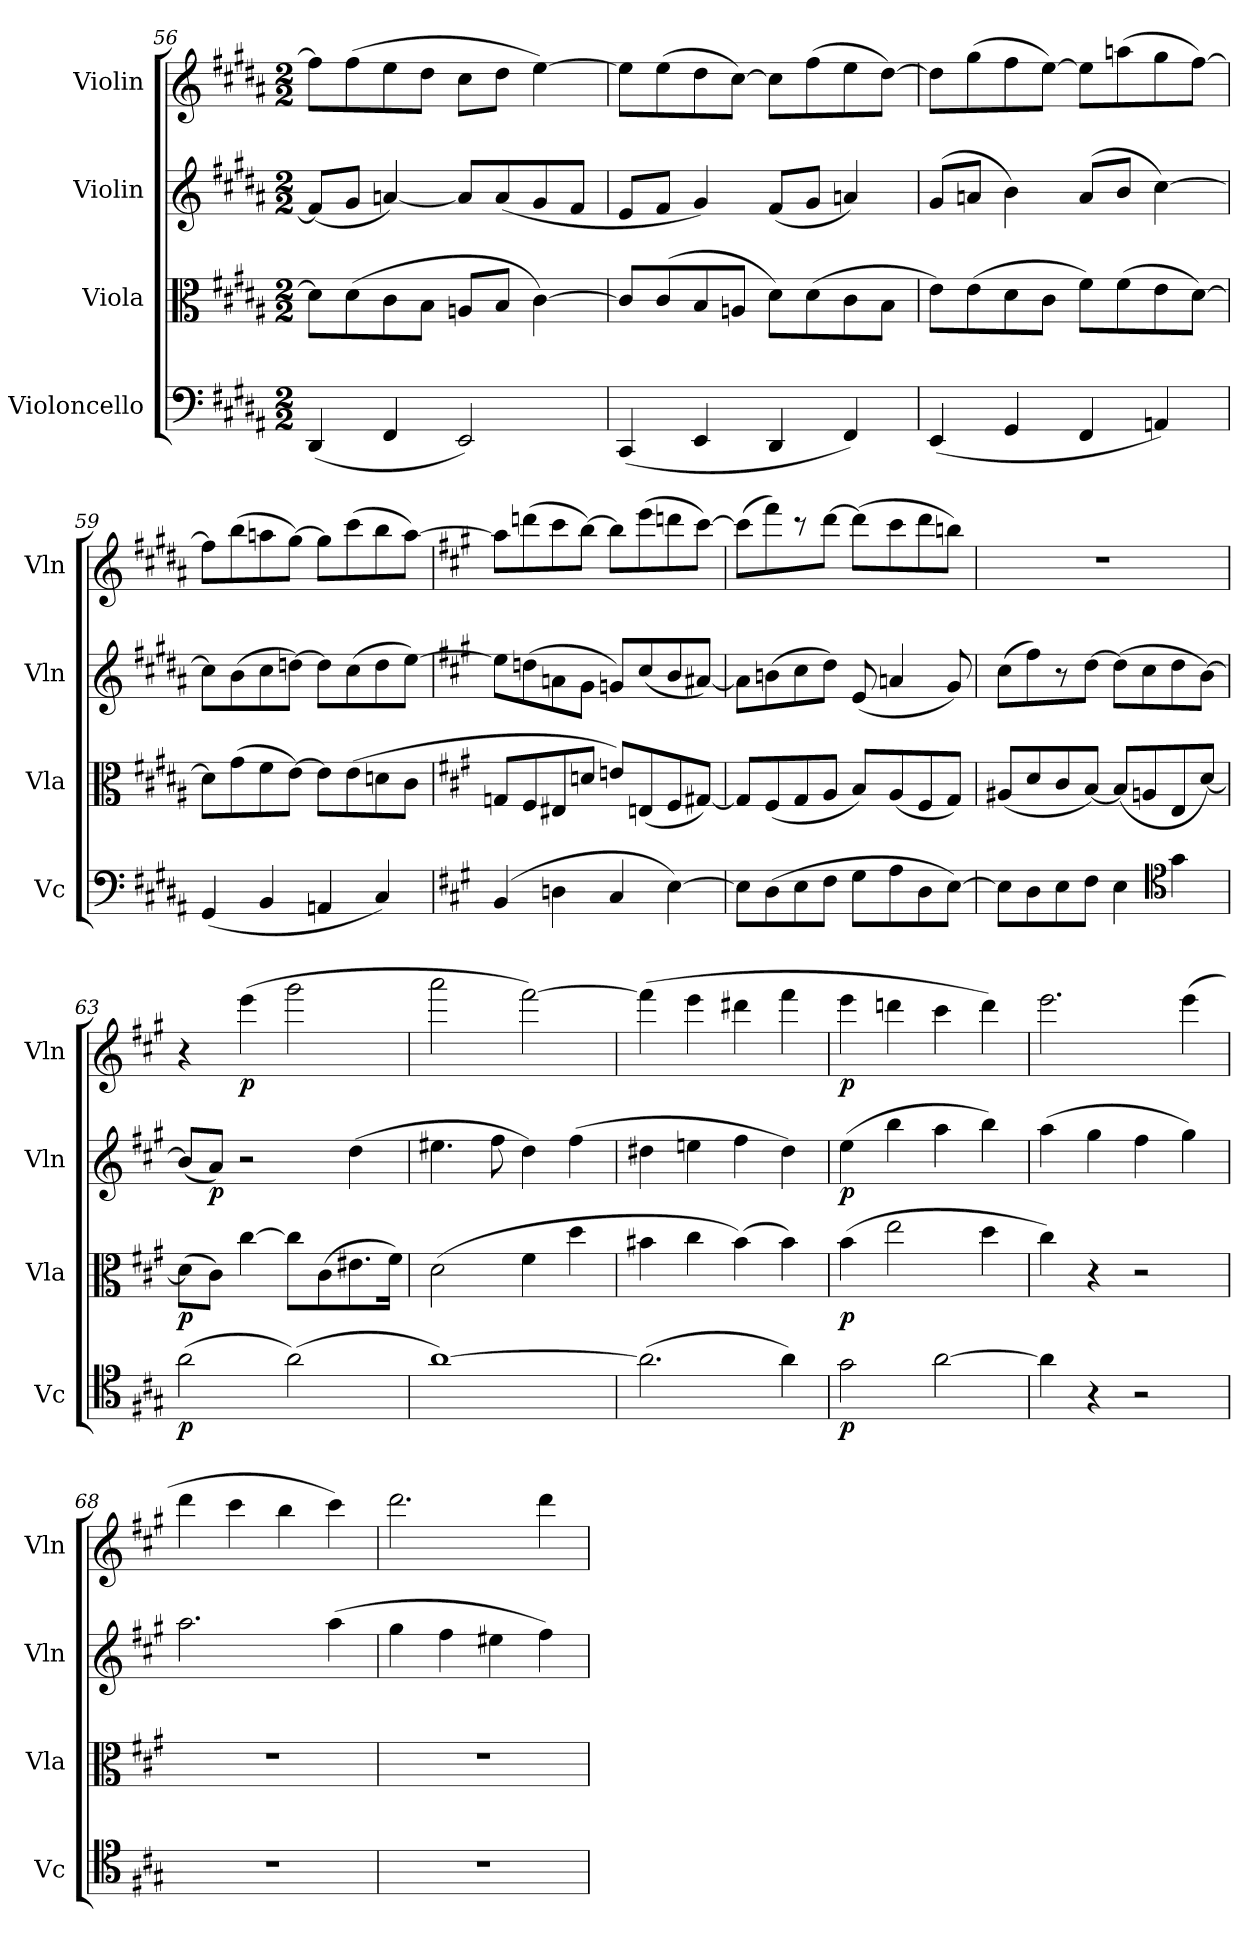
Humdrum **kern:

**kern	**dynam	**kern	**dynam	**kern	**dynam	**kern	**dynam
*part4	*part4	*part3	*part3	*part2	*part2	*part1	*part1
*staff4	*staff4	*staff3	*staff3	*staff2	*staff2	*staff1	*staff1
*I"Violoncello	*	*I"Viola	*	*I"Violin	*	*I"Violin	*
*I'Vc	*	*I'Vla	*	*I'Vln	*	*I'Vln	*
*clefF4	*	*clefC3	*	*clefG2	*	*clefG2	*
*k[f#c#g#d#a#]	*	*k[f#c#g#d#a#]	*	*k[f#c#g#d#a#]	*	*k[f#c#g#d#a#]	*
*M2/2	*	*M2/2	*	*M2/2	*	*M2/2	*
=56	=56	=56	=56	=56	=56	=56	=56
(4DD#/	.	8d#\L]	.	(8f#/L]	.	8ff#\L]	.
.	.	(8d#\	.	8g#/J	.	(8ff#\	.
4FF#/	.	8c#\	.	[4an/)	.	8ee\	.
.	.	8B\J	.	.	.	8dd#\J	.
2EE/)	.	8An/L	.	8a/L]	.	8cc#\L	.
.	.	8B/J	.	(8a/	.	8dd#\J	.
.	.	[4c#\)	.	8g#/	.	[4ee\)	.
.	.	.	.	8f#/J	.	.	.
=57	=57	=57	=57	=57	=57	=57	=57
(4CC#/	.	8c#/L]	.	8e/L	.	8ee\L]	.
.	.	(8c#/	.	8f#/J	.	(8ee\	.
4EE/	.	8B/	.	4g#/)	.	8dd#\	.
.	.	8An/J	.	.	.	[8cc#\J)	.
4DD#/	.	8d#\L)	.	(8f#/L	.	8cc#\L]	.
.	.	(8d#\	.	8g#/J	.	(8ff#\	.
4FF#/)	.	8c#\	.	4an/)	.	8ee\	.
.	.	8B\J	.	.	.	[8dd#\J)	.
=58	=58	=58	=58	=58	=58	=58	=58
(4EE/	.	8e\L)	.	(8g#/L	.	8dd#\L]	.
.	.	(8e\	.	8an/J	.	(8gg#\	.
4GG#/	.	8d#\	.	4b\)	.	8ff#\	.
.	.	8c#\J	.	.	.	[8ee\J)	.
4FF#/	.	8f#\L)	.	(8a/L	.	8ee\L]	.
.	.	(8f#\	.	8b/J	.	(8aan\	.
4AAn/)	.	8e\	.	[4cc#\)	.	8gg#\	.
.	.	[8d#\J)	.	.	.	[8ff#\J)	.
=59	=59	=59	=59	=59	=59	=59	=59
(4GG#/	.	8d#\L]	.	8cc#\L]	.	8ff#\L]	.
.	.	(8g#\	.	(8b\	.	(8bb\	.
4BB/	.	8f#\	.	8cc#\	.	8aan\	.
.	.	[8e\J)	.	[8ddn\J)	.	[8gg#\J)	.
4AAn/	.	8e\L]	.	8dd\L]	.	8gg#\L]	.
.	.	(8e\	.	(8cc#\	.	(8ccc#\	.
4C#/)	.	8dn\	.	8dd\	.	8bb\	.
.	.	8c#\J	.	[8ee\J)	.	[8aa\J)	.
=60	=60	=60	=60	=60	=60	=60	=60
*k[f#c#g#]	*	*k[f#c#g#]	*	*k[f#c#g#]	*	*k[f#c#g#]	*
(4BB/	.	8Gn/L	.	8ee\L]	.	8aa\L]	.
.	.	8F#/	.	(8ddn\	.	(8dddn\	.
4Dn\	.	8E#X/	.	8an\	.	8ccc#\	.
.	.	8dn/J	.	8g#\J	.	[8bb\J)	.
4C#/	.	8en/L)	.	8gn/L)	.	8bb\L]	.
.	.	(8En/	.	(8cc#/	.	(8eee\	.
[4E\)	.	8F#/	.	8b/	.	8dddn\	.
.	.	[8G#X/J)	.	[8a#X/J)	.	[8ccc#\J)	.
=61	=61	=61	=61	=61	=61	=61	=61
8E\L]	.	8G#/L]	.	8a#\L]	.	(8ccc#\L]	.
(8D\	.	(8F#/	.	(8bn\	.	8fff#\)	.
8E\	.	8G#/	.	8cc#\	.	8r	.
8F#\J	.	8A/J	.	8dd\J)	.	[8ddd\J	.
8G#\L	.	8B/L)	.	(8e/	.	(8ddd\L]	.
8A\	.	(8A/	.	4an/	.	8ccc#\	.
8D\	.	8F#/	.	.	.	8ddd\	.
[8E\J)	.	8G#/J)	.	8g#/)	.	8bbn\J)	.
=62	=62	=62	=62	=62	=62	=62	=62
8E\L]	.	(8A#X/L	.	(8cc#\L	.	1r	.
8D\	.	8d/	.	8ff#\)	.	.	.
8E\	.	8c#/	.	8r	.	.	.
8F#\J	.	[8B/J)	.	[8dd\J	.	.	.
4E\	.	(8B/L]	.	(8dd\L]	.	.	.
.	.	8An/	.	8cc#\	.	.	.
*clefC4	*	*	*	*	*	*	*
4g#\	.	8E/	.	8dd\	.	.	.
.	.	[8d/J)	.	[8b\J)	.	.	.
=63	=63	=63	=63	=63	=63	=63	=63
(2a\	p	(8d\L]	p	(8b/L]	.	4r	.
.	.	8c#\J)	.	8a/J)	p	.	.
.	.	[4cc#\	.	2r	.	(4eee\	p
(2a\)	.	8cc#\L]	.	.	.	2ggg#\	.
.	.	(8c#\	.	.	.	.	.
.	.	8.e#X\	.	(4dd\	.	.	.
.	.	16f#\Jk)	.	.	.	.	.
=64	=64	=64	=64	=64	=64	=64	=64
[1a)	.	(2d\	.	4.ee#X\	.	2aaa\	.
.	.	.	.	8ff#\	.	.	.
.	.	4f#\	.	4dd\)	.	[2fff#\)	.
.	.	4dd\	.	(4ff#\	.	.	.
=65	=65	=65	=65	=65	=65	=65	=65
(2.a\]	.	4b#X\	.	4dd#X\	.	(4fff#\]	.
.	.	4cc#\	.	4een\	.	4eee\	.
.	.	(4b#\)	.	4ff#\	.	4ddd#X\	.
4a\)	.	4b#\)	.	4dd#\)	.	4fff#\	.
=66	=66	=66	=66	=66	=66	=66	=66
2g#\	p	(4b\	p	(4ee\	p	4eee\	p
.	.	2ee\	.	4bb\	.	4dddn\	.
[2a\	.	.	.	4aa\	.	4ccc#\	.
.	.	4dd\	.	4bb\)	.	4ddd\)	.
=67	=67	=67	=67	=67	=67	=67	=67
4a\]	.	4cc#\)	.	(4aa\	.	2.eee\	.
4r	.	4r	.	4gg#\	.	.	.
2r	.	2r	.	4ff#\	.	.	.
.	.	.	.	4gg#\)	.	(4eee\	.
=68	=68	=68	=68	=68	=68	=68	=68
1r	.	1r	.	2.aa\	.	4ddd\	.
.	.	.	.	.	.	4ccc#\	.
.	.	.	.	.	.	4bb\	.
.	.	.	.	(4aa\	.	4ccc#\)	.
=69	=69	=69	=69	=69	=69	=69	=69
1r	.	1r	.	4gg#\	.	2.ddd\	.
.	.	.	.	4ff#\	.	.	.
.	.	.	.	4ee#X\	.	.	.
.	.	.	.	4ff#\)	.	4ddd\	.
=	=	=	=	=	=	=	=
*-	*-	*-	*-	*-	*-	*-	*-
